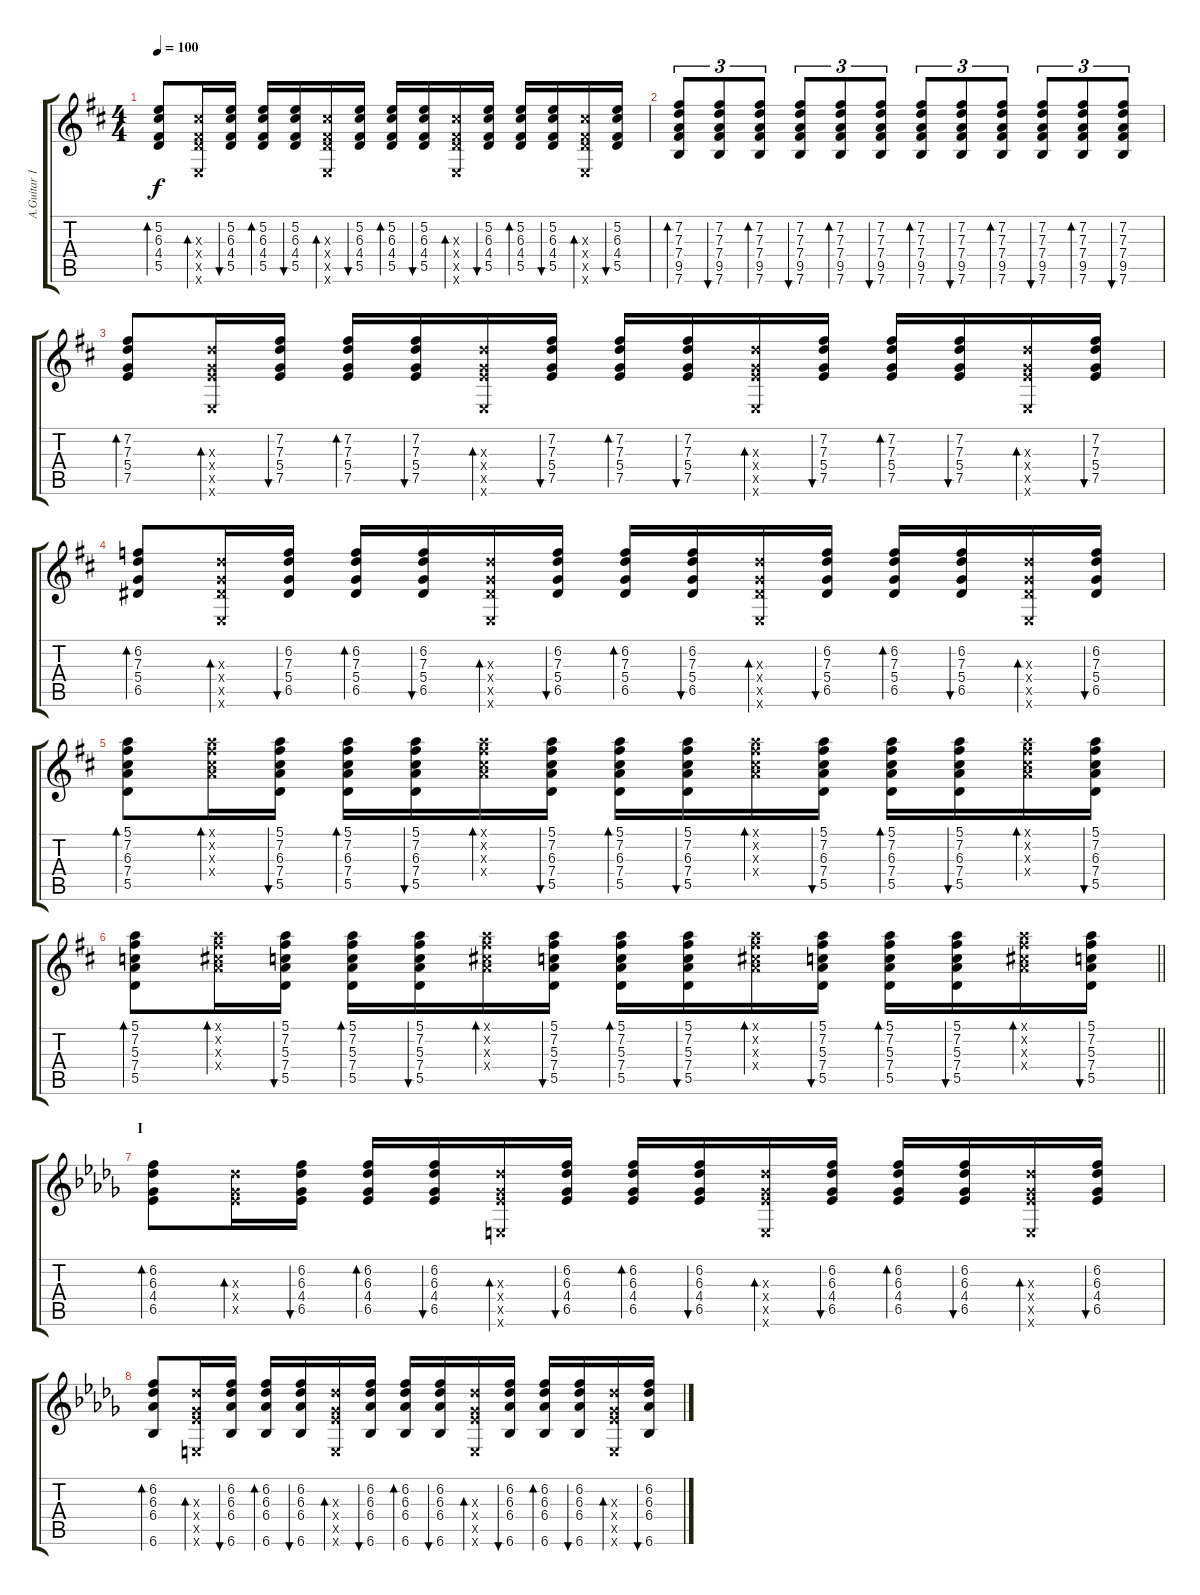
\track ("A.Guitar 1" "A.Guitar 1") {instrument acousticguitarsteel}
\staff {score tabs}
\tuning (E4 B3 G3 D3 A2 E2) {hide}
\ts (4 4)
\tempo 100
\clef g2
\ks d
(5.2 6.3 4.4 5.5).8{bd 30 dy f} (6.3{x} 4.4{x} 5.5{x} 0.6{x}).16{bd 30} (5.2 6.3 4.4 5.5).16{bu 30} (5.2 6.3 4.4 5.5).16{bd 30} (5.2 6.3 4.4 5.5).16{bu 30} (6.3{x} 4.4{x} 5.5{x} 0.6{x}).16{bd 30} (5.2 6.3 4.4 5.5).16{bu 30} (5.2 6.3 4.4 5.5).16{bd 30} (5.2 6.3 4.4 5.5).16{bu 30} (6.3{x} 4.4{x} 5.5{x} 0.6{x}).16{bd 30} (5.2 6.3 4.4 5.5).16{bu 30} (5.2 6.3 4.4 5.5).16{bd 30} (5.2 6.3 4.4 5.5).16{bu 30} (6.3{x} 4.4{x} 5.5{x} 0.6{x}).16{bd 30} (5.2 6.3 4.4 5.5).16{bu 30} |
(7.2 7.3 7.4 9.5 7.6).8{tu (3 2) bd 30} (7.2 7.3 7.4 9.5 7.6).8{tu (3 2) bu 30} (7.2 7.3 7.4 9.5 7.6).8{tu (3 2) bd 30} (7.2 7.3 7.4 9.5 7.6).8{tu (3 2) bu 30} (7.2 7.3 7.4 9.5 7.6).8{tu (3 2) bd 30} (7.2 7.3 7.4 9.5 7.6).8{tu (3 2) bu 30} (7.2 7.3 7.4 9.5 7.6).8{tu (3 2) bd 30} (7.2 7.3 7.4 9.5 7.6).8{tu (3 2) bu 30} (7.2 7.3 7.4 9.5 7.6).8{tu (3 2) bd 30} (7.2 7.3 7.4 9.5 7.6).8{tu (3 2) bu 30} (7.2 7.3 7.4 9.5 7.6).8{tu (3 2) bd 30} (7.2 7.3 7.4 9.5 7.6).8{tu (3 2) bu 30} |
(7.2 7.3 5.4 7.5).8{bd 30} (7.3{x} 5.4{x} 7.5{x} 0.6{x}).16{bd 30} (7.2 7.3 5.4 7.5).16{bu 30} (7.2 7.3 5.4 7.5).16{bd 30} (7.2 7.3 5.4 7.5).16{bu 30} (7.3{x} 5.4{x} 7.5{x} 0.6{x}).16{bd 30} (7.2 7.3 5.4 7.5).16{bu 30} (7.2 7.3 5.4 7.5).16{bd 30} (7.2 7.3 5.4 7.5).16{bu 30} (7.3{x} 5.4{x} 7.5{x} 0.6{x}).16{bd 30} (7.2 7.3 5.4 7.5).16{bu 30} (7.2 7.3 5.4 7.5).16{bd 30} (7.2 7.3 5.4 7.5).16{bu 30} (7.3{x} 5.4{x} 7.5{x} 0.6{x}).16{bd 30} (7.2 7.3 5.4 7.5).16{bu 30} |
(6.2 7.3 5.4 6.5).8{bd 30} (7.3{x} 5.4{x} 6.5{x} 0.6{x}).16{bd 30} (6.2 7.3 5.4 6.5).16{bu 30} (6.2 7.3 5.4 6.5).16{bd 30} (6.2 7.3 5.4 6.5).16{bu 30} (7.3{x} 5.4{x} 6.5{x} 0.6{x}).16{bd 30} (6.2 7.3 5.4 6.5).16{bu 30} (6.2 7.3 5.4 6.5).16{bd 30} (6.2 7.3 5.4 6.5).16{bu 30} (7.3{x} 5.4{x} 6.5{x} 0.6{x}).16{bd 30} (6.2 7.3 5.4 6.5).16{bu 30} (6.2 7.3 5.4 6.5).16{bd 30} (6.2 7.3 5.4 6.5).16{bu 30} (7.3{x} 5.4{x} 6.5{x} 0.6{x}).16{bd 30} (6.2 7.3 5.4 6.5).16{bu 30} |
(5.1 7.2 6.3 7.4 5.5).8{bd 30} (5.1{x} 7.2{x} 6.3{x} 7.4{x}).16{bd 30} (5.1 7.2 6.3 7.4 5.5).16{bu 30} (5.1 7.2 6.3 7.4 5.5).16{bd 30} (5.1 7.2 6.3 7.4 5.5).16{bu 30} (5.1{x} 7.2{x} 6.3{x} 7.4{x}).16{bd 30} (5.1 7.2 6.3 7.4 5.5).16{bu 30} (5.1 7.2 6.3 7.4 5.5).16{bd 30} (5.1 7.2 6.3 7.4 5.5).16{bu 30} (5.1{x} 7.2{x} 6.3{x} 7.4{x}).16{bd 30} (5.1 7.2 6.3 7.4 5.5).16{bu 30} (5.1 7.2 6.3 7.4 5.5).16{bd 30} (5.1 7.2 6.3 7.4 5.5).16{bu 30} (5.1{x} 7.2{x} 6.3{x} 7.4{x}).16{bd 30} (5.1 7.2 6.3 7.4 5.5).16{bu 30} |
\barLineRight lightlight
(5.1 7.2 5.3 7.4 5.5).8{bd 30} (5.1{x} 7.2{x} 6.3{x} 7.4{x}).16{bd 30} (5.1 7.2 5.3 7.4 5.5).16{bu 30} (5.1 7.2 5.3 7.4 5.5).16{bd 30} (5.1 7.2 5.3 7.4 5.5).16{bu 30} (5.1{x} 7.2{x} 6.3{x} 7.4{x}).16{bd 30} (5.1 7.2 5.3 7.4 5.5).16{bu 30} (5.1 7.2 5.3 7.4 5.5).16{bd 30} (5.1 7.2 5.3 7.4 5.5).16{bu 30} (5.1{x} 7.2{x} 6.3{x} 7.4{x}).16{bd 30} (5.1 7.2 5.3 7.4 5.5).16{bu 30} (5.1 7.2 5.3 7.4 5.5).16{bd 30} (5.1 7.2 5.3 7.4 5.5).16{bu 30} (5.1{x} 7.2{x} 6.3{x} 7.4{x}).16{bd 30} (5.1 7.2 5.3 7.4 5.5).16{bu 30} |
\section ("" "I")
\ks db
(6.2 6.3 4.4 6.5).8{bd 30} (6.3{x} 4.4{x} 6.5{x}).16{bd 30} (6.2 6.3 4.4 6.5).16{bu 30} (6.2 6.3 4.4 6.5).16{bd 30} (6.2 6.3 4.4 6.5).16{bu 30} (6.3{x} 4.4{x} 6.5{x} 0.6{x}).16{bd 30} (6.2 6.3 4.4 6.5).16{bu 30} (6.2 6.3 4.4 6.5).16{bd 30} (6.2 6.3 4.4 6.5).16{bu 30} (6.3{x} 4.4{x} 6.5{x} 0.6{x}).16{bd 30} (6.2 6.3 4.4 6.5).16{bu 30} (6.2 6.3 4.4 6.5).16{bd 30} (6.2 6.3 4.4 6.5).16{bu 30} (6.3{x} 4.4{x} 6.5{x} 0.6{x}).16{bd 30} (6.2 6.3 4.4 6.5).16{bu 30} |
(6.2 6.3 6.4 6.6).8{bd 30} (6.3{x} 4.4{x} 6.5{x} 0.6{x}).16{bd 30} (6.2 6.3 6.4 6.6).16{bu 30} (6.2 6.3 6.4 6.6).16{bd 30} (6.2 6.3 6.4 6.6).16{bu 30} (6.3{x} 4.4{x} 6.5{x} 0.6{x}).16{bd 30} (6.2 6.3 6.4 6.6).16{bu 30} (6.2 6.3 6.4 6.6).16{bd 30} (6.2 6.3 6.4 6.6).16{bu 30} (6.3{x} 4.4{x} 6.5{x} 0.6{x}).16{bd 30} (6.2 6.3 6.4 6.6).16{bu 30} (6.2 6.3 6.4 6.6).16{bd 30} (6.2 6.3 6.4 6.6).16{bu 30} (6.3{x} 4.4{x} 6.5{x} 0.6{x}).16{bd 30} (6.2 6.3 6.4 6.6).16{bu 30}
